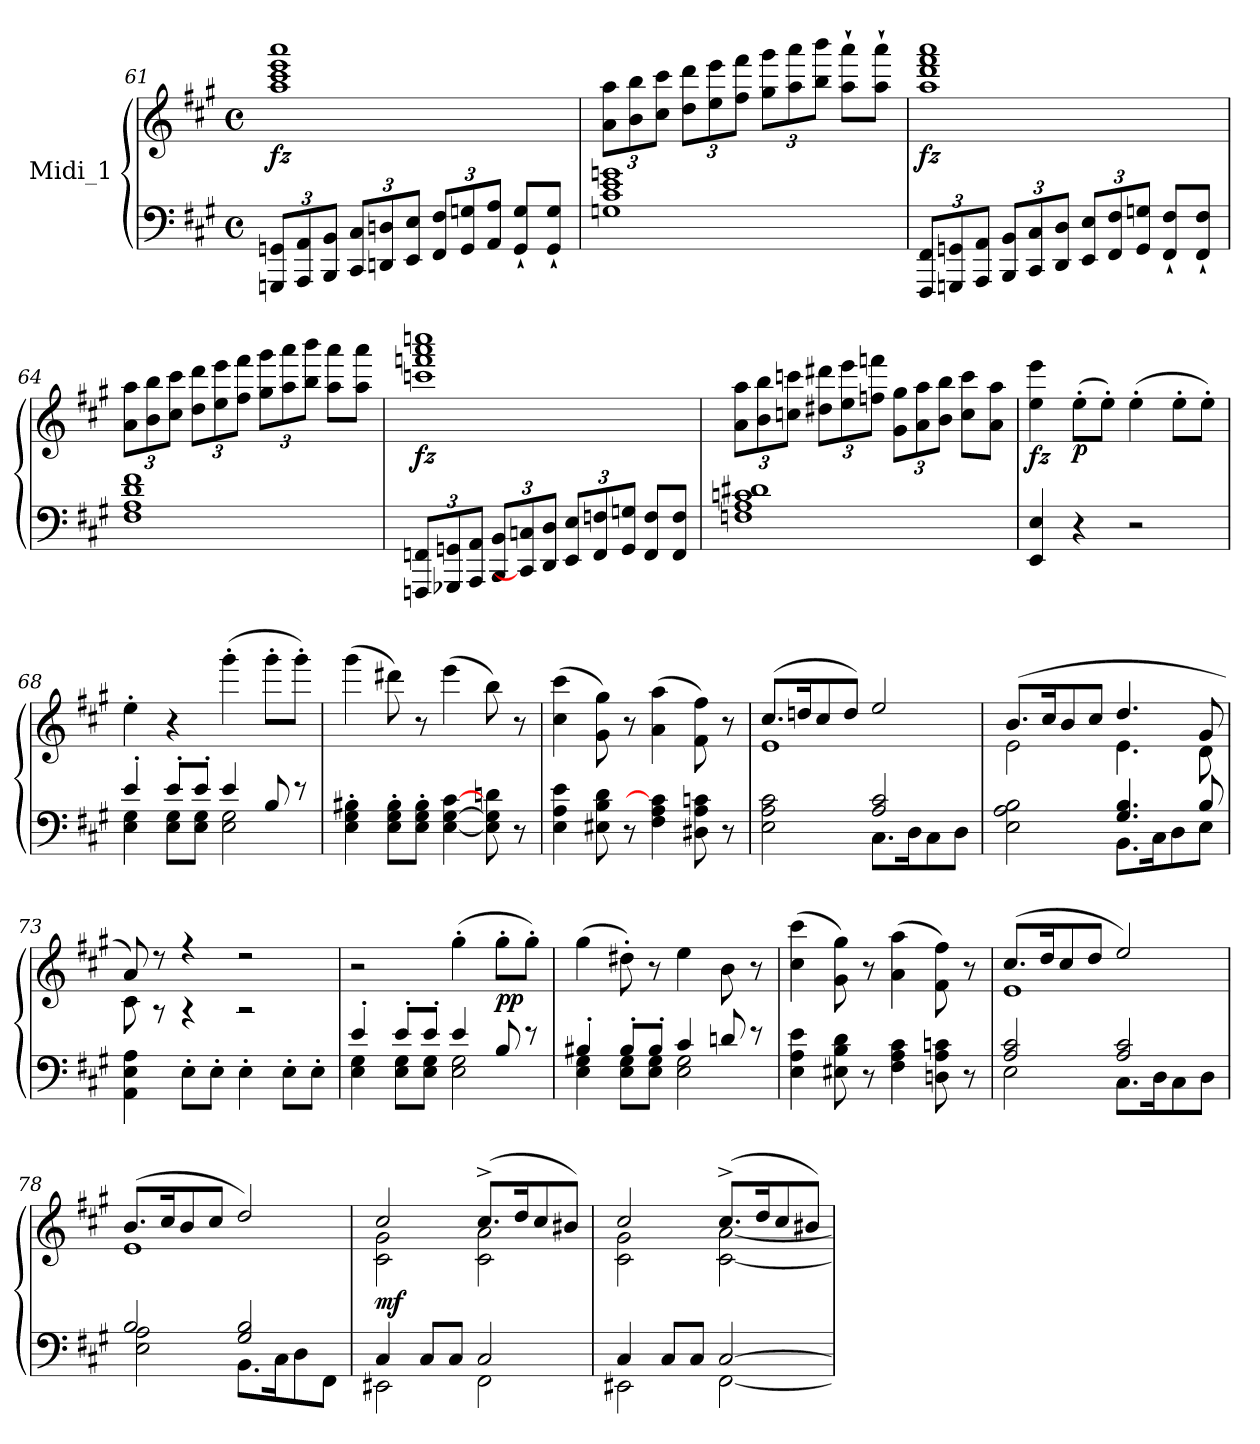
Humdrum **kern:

**kern	**kern	**dynam
*part1	*part1	*part1
*staff2	*staff1	*staff1/2
*I"Midi_1	*	*
*clefF4	*clefG2	*
*k[f#c#g#]	*k[f#c#g#]	*
*A:	*A:	*
*M4/4	*M4/4	*
*met(c)	*met(c)	*
*Xbrackettup	*	*
=61	=61	=61
!	!	!LO:DY:b
12GGGn/ 12GGn/L	1aa 1ccc# 1eee 1aaa	fz
12AAA/ 12AA/	.	.
12BBB/ 12BB/J	.	.
12CC#/ 12C#/L	.	.
12DDni/ 12Dni/	.	.
12EE/ 12E/J	.	.
12FF#/ 12F#/L	.	.
12GG/ 12Gn/	.	.
12AA/ 12A/J	.	.
8GG/` 8G/`L	.	.
8GG/` 8G/`J	.	.
=62	=62	=62
*	*Xbrackettup	*
1Gn 1c# 1e 1gn	12a\ 12aa\L	.
.	12b\ 12bb\	.
.	12cc#\ 12ccc#\J	.
.	12dd\ 12ddd\L	.
.	12ee\ 12eee\	.
.	12ff#\ 12fff#\J	.
.	12gg#i\ 12ggg#i\L	.
.	12aa\ 12aaa\	.
.	12bb\ 12bbb\J	.
.	8aa\` 8aaa\`L	.
.	8aa\` 8aaa\`J	.
!!LO:LB:g=z
=63	=63	=63
!	!	!LO:DY:b
12FFF#/ 12FF#/L	1aa 1ddd 1fff# 1aaa	fz
12GGGn/ 12GGn/	.	.
12AAA/ 12AA/J	.	.
12BBB/ 12BB/L	.	.
12CC#/ 12C#/	.	.
12DD/ 12D/J	.	.
12EE/ 12E/L	.	.
12FF#/ 12F#/	.	.
12GG/ 12Gn/J	.	.
8FF#/` 8F#/`L	.	.
8FF#/` 8F#/`J	.	.
!!LO:PB:g=z
=64	=64	=64
*	*MM85	*
*^	*	*
1d 1f#	1F# 1A	12a\ 12aa\L	.
.	.	12b\ 12bb\	.
.	.	12cc#\ 12ccc#\J	.
.	.	12dd\ 12ddd\L	.
.	.	12ee\ 12eee\	.
.	.	12ff#\ 12fff#\J	.
.	.	12gg#i\ 12ggg#i\L	.
.	.	12aa\ 12aaa\	.
.	.	12bb\ 12bbb\J	.
.	.	8aa\ 8aaa\L	.
.	.	8aa\ 8aaa\J	.
=65	=65	=65	=65
!	!	!	!LO:DY:b
12FFFn/ 12FFn/L	2ryy	1cccn 1fffn 1aaa 1ccccn	fz
12GGG-X/ 12GGn/	.	.	.
12AAA/ 12AA/J	.	.	.
12BBB/ 12BB/L	.	.	.
12CCn/] 12Cn/	.	.	.
12DD/ 12D/J	.	.	.
12EE/ 12E/L	2ryy	.	.
12FF/ 12Fn/	.	.	.
12GG/ 12Gn/J	.	.	.
8FF/ 8F/L	.	.	.
8FF/ 8F/J	.	.	.
!!LO:LB:g=z
=66	=66	=66	=66
1A 1cn 1d#X	1Fn	12a\ 12aa\L	.
.	.	12b\ 12bb\	.
.	.	12ccn\ 12cccn\J	.
.	.	12dd#X\ 12ddd#X\L	.
.	.	12ee\ 12eee\	.
.	.	12ffn\ 12fffn\J	.
.	.	12g#i\ 12gg#i\L	.
.	.	12a\ 12aa\	.
.	.	12b\ 12bb\J	.
.	.	8cc\ 8ccc\L	.
.	.	8a\ 8aa\J	.
=67	=67	=67	=67
!	!	!	!LO:DY:b
4EE/ 4E/	2ryy	4ee\ 4eee\	fz
!	!	!	!LO:DY:b
4r	.	(>8ee'\L	p
.	.	8ee'\J)	.
2r	2ryy	(>4ee'\	.
.	.	8ee'\L	.
.	.	8ee'\J)	.
=68	=68	=68	=68
4e'/	4E\ 4G#\	4ee'\	.
8e'/L	8E\ 8G#\L	4r	.
8e'/J	8E\ 8G#\J	.	.
4e/	2E\ 2G#\	(>4ggg#'\	.
8B/	.	8ggg#'\L	.
8r	.	8ggg#'\J)	.
!!LO:PB:g=z
=69	=69	=69	=69
*	*	*MM85	*
*	*	*^	*
4E\' 4G#\' 4B#X\'	2ryy	(>4ggg#\	2ryy	.
8E\' 8G#\' 8B#\'L	.	8ddd#X\)	.	.
8E\' 8G#\' 8B#\'J	.	8r	.	.
[4E\ [4G#\ [4c#\	2ryy	(>4eee\	2ryy	.
8E\] 8G#\] 8dni\	.	8bb\)	.	.
8r	.	8r	.	.
=70	=70	=70	=70	=70
4E\ 4A\ 4e\	2ryy	(<4cc#\ 4ccc#\	2ryy	.
8E#X\ 8B\ 8d\	.	8g#\ 8gg#\)	.	.
8r	.	8r	.	.
4F#\ 4A\ 4c#\]	2ryy	(<4a\ 4aa\	2ryy	.
8D#X\ 8A\ 8cn\	.	8f#\ 8ff#\)	.	.
8r	.	8r	.	.
=71	=71	=71	=71	=71
2E\ 2A\ 2c#i\	2ryy	(>8.cc#/L	1e	.
.	.	16ddni/K	.	.
.	.	8cc#/	.	.
.	.	8dd/J)	.	.
2A/ 2c#/	8.C#\L	2ee/	.	.
.	16D\K	.	.	.
.	8C#\	.	.	.
.	8D\J	.	.	.
=72	=72	=72	=72	=72
2E\ 2A\ 2B\	2ryy	(>8.b/L	2e\	.
.	.	16cc#/K	.	.
.	.	8b/	.	.
.	.	8cc#/J	.	.
4.G#/ 4.B/	8.BB\L	4.dd/	4.e\	.
.	16C#\K	.	.	.
.	8D\	.	.	.
8B/	8E\J	8g#/	8d\	.
=73	=73	=73	=73	=73
4AA\ 4E\ 4A\	2ryy	8a/)	8c#\	.
.	.	8r	8r	.
8E'\L	.	4r	4r	.
8E'\J	.	.	.	.
4E'\	2ryy	2r	2r	.
8E'\L	.	.	.	.
8E'\J	.	.	.	.
!!LO:LB:g=z	!!
=74	=74	=74	=74	=74
4e'/	4E\ 4G#\	2r	2ryy	.
8e'/L	8E\ 8G#\L	.	.	.
8e'/J	8E\ 8G#\J	.	.	.
4e/	2E\ 2G#\	(>4gg#'\	2ryy	.
!	!	!	!	!LO:DY:b
8B/	.	8gg#'\L	.	pp
8r	.	8gg#'\J)	.	.
!!LO:LB:g=z	!!
=75	=75	=75	=75	=75
*	*	*MM85	*	*
4B#X'/	4E\ 4G#\	(>4gg#\	2ryy	.
8B#'/L	8E\ 8G#\L	8dd#X'\)	.	.
8B#'/J	8E\ 8G#\J	8r	.	.
4c#/	2E\ 2G#\	4ee\	2ryy	.
8dni/	.	8b\	.	.
8r	.	8r	.	.
=76	=76	=76	=76	=76
4E\ 4A\ 4e\	2ryy	(<4cc#\ 4ccc#\	2ryy	.
8E#X\ 8B\ 8d\	.	8g#\ 8gg#\)	.	.
8r	.	8r	.	.
4F#\ 4A\ 4c#\	2ryy	(<4a\ 4aa\	2ryy	.
8Dni\ 8A\ 8cn\	.	8f#\ 8ff#\)	.	.
8r	.	8r	.	.
=77	=77	=77	=77	=77
2A/ 2c#i/	2E\	(>8.cc#/L	1e	.
.	.	16dd/K	.	.
.	.	8cc#/	.	.
.	.	8dd/J	.	.
2A/ 2c#/	8.C#\L	2ee/)	.	.
.	16D\K	.	.	.
.	8C#\	.	.	.
.	8D\J	.	.	.
=78	=78	=78	=78	=78
2B/	2E\ 2A\	(>8.b/L	1e	.
.	.	16cc#/K	.	.
.	.	8b/	.	.
.	.	8cc#/J	.	.
2G#/ 2B/	8.BB\L	2dd/)	.	.
.	16C#\K	.	.	.
.	8D\	.	.	.
.	8FF#\J	.	.	.
=79	=79	=79	=79	=79
!	!	!	!	!LO:DY:a=2
4C#/	2EE#X\	2cc#/	2c#\ 2g#\	mf
8C#/L	.	.	.	.
8C#/J	.	.	.	.
2C#/	2FF#\	(>8.cc#^/L	2c#\ 2a\	.
.	.	16dd/K	.	.
.	.	8cc#/	.	.
.	.	8b#X/J)	.	.
!!LO:PB:g=z	!!
=80	=80	=80	=80	=80
4C#/	2EE#X\	2cc#/	2c#\ 2g#\	.
8C#/L	.	.	.	.
8C#/J	.	.	.	.
[2C#/	[2FF#\	(>8.cc#^/L	[2c#\ [2a\	.
.	.	16dd/K	.	.
.	.	8cc#/	.	.
.	.	8b#X/J)	.	.
*v	*v	*	*	*
*	*v	*v	*
=	=	=
*-	*-	*-
